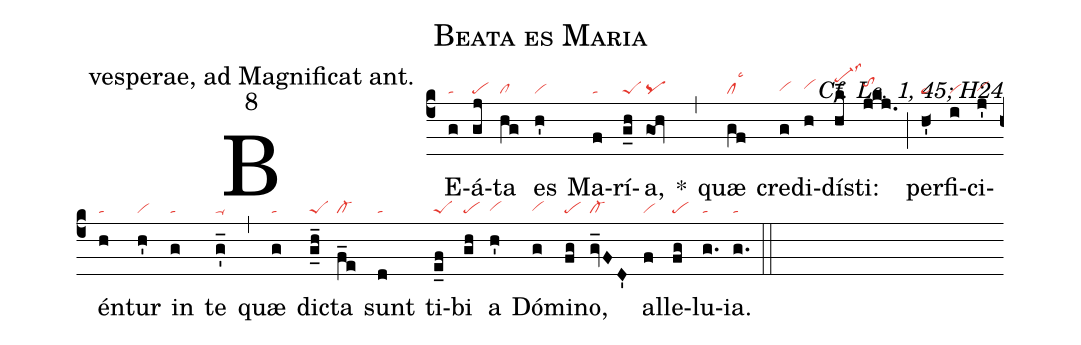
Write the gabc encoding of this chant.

name: Beata es Maria;
office-part: vesperae, ad Magnificat ant.;
mode: 8;
commentary: Cf. Lc. 1, 45; H24;
nabc-lines: 1;
%%
(c4)
BE(g|ta)á(gj|pe)ta(hg|cl) es(h'|vi) Ma(f|ta)rí(g_h|peS)a,(gOh|pq) *(,)
quæ(gf|cllsc3) cre(g|vihg)di(h|vihh)dí(hk_|pe-hklss3)sti:(jkj.|tohi) (;)
per(h<'|ta>)fi(i|vi)ci(j'|vihg)én(h|ta)tur(h'|vi) in(g|ta) te(g'_|ta-) (,)
quæ(g|ta) di(g_h_|peS)cta(f_e|cl-) sunt(d|ta) ti(e_f|peS)bi(gh|pe) a(h'|vihg) Dó(g|vihg)mi(fg|pe)no,(gv_FD'|cl-) al(f|vi)le(fg|pe)lu(g.|ta)ia.(g.|ta) (::)
